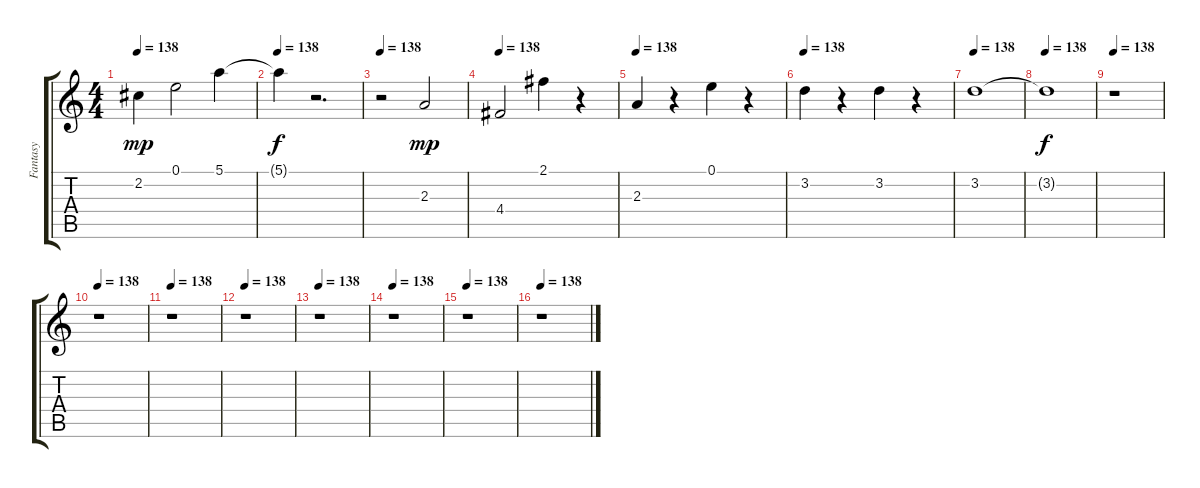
\track ("Fantasy" "Fantasy") {instrument acousticbass}
\staff {score tabs}
\tuning (E4 B3 G3 D3 A2 E2) {hide}
\ts (4 4)
\tempo 138
\clef g2
\ks c
2.2.4{dy mp} 0.1.2 5.1.4 |
\tempo 138
5.1{t}.4{dy f} r.2{d} |
\tempo 138
r.2 2.3.2{dy mp} |
\tempo 138
4.4.2 2.1.4 r.4 |
\tempo 138
2.3.4 r.4 0.1.4 r.4 |
\tempo 138
3.2.4 r.4 3.2.4 r.4 |
\tempo 138
3.2.1 |
\tempo 138
3.2{t}.1{dy f} |
\tempo 138
r.1 |
\tempo 138
r.1 |
\tempo 138
r.1 |
\tempo 138
r.1 |
\tempo 138
r.1 |
\tempo 138
r.1 |
\tempo 138
r.1 |
\tempo 138
r.1
